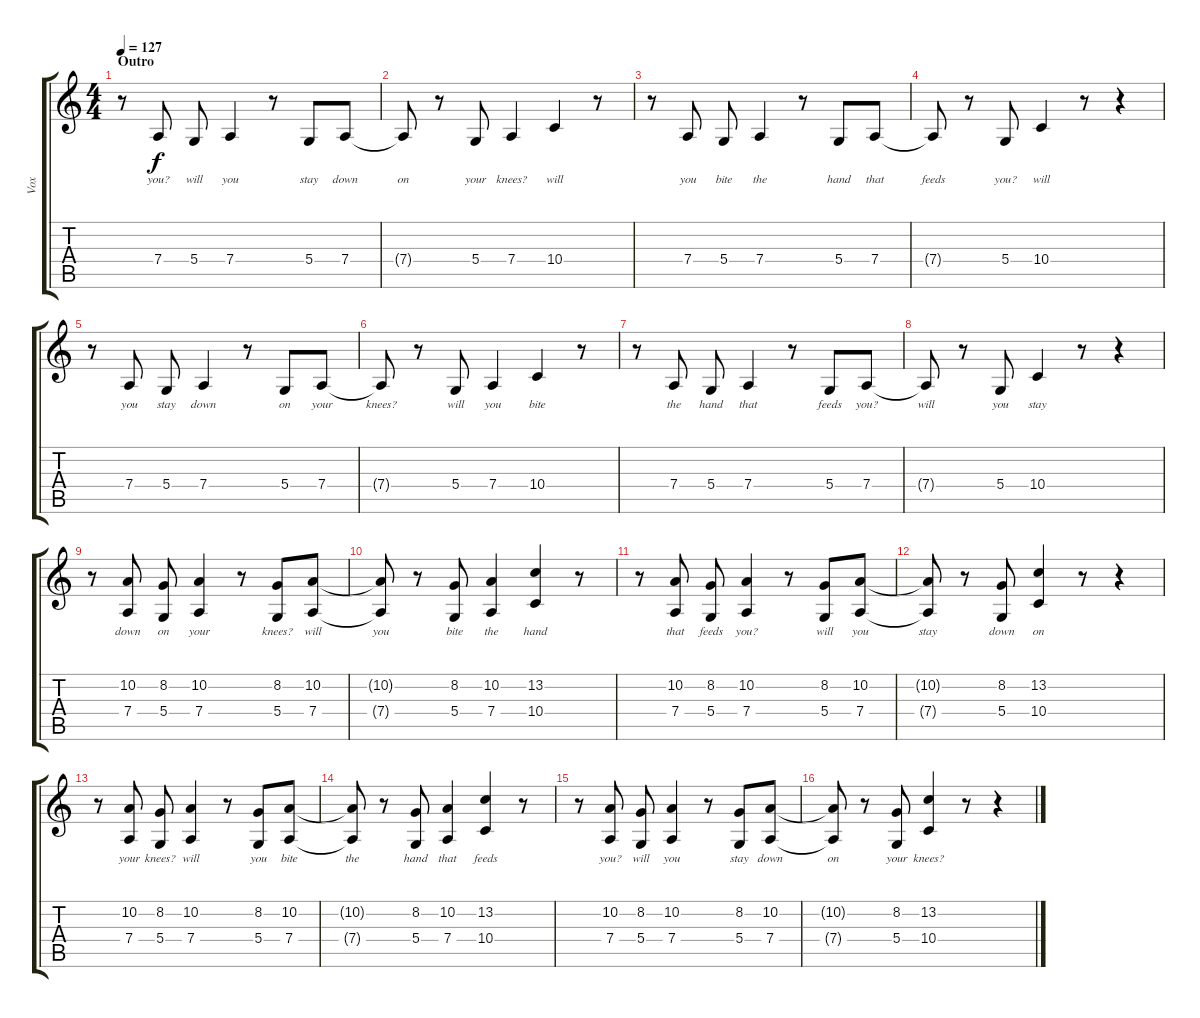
\track ("Vox" "Vox") {instrument violin}
\staff {score tabs}
\tuning (E4 B3 G3 D3 A2 E2) {hide}
\ts (4 4)
\section ("" "Outro")
\tempo 127
\clef g2
\ks c
r.8{dy f} 7.4.8{lyrics (0 "you?") lyrics (1 "") lyrics (2 "") lyrics (3 "") lyrics (4 "")} 5.4.8{lyrics (0 "will") lyrics (1 "") lyrics (2 "") lyrics (3 "") lyrics (4 "")} 7.4.4{lyrics (0 "you") lyrics (1 "") lyrics (2 "") lyrics (3 "") lyrics (4 "")} r.8 5.4.8{lyrics (0 "stay") lyrics (1 "") lyrics (2 "") lyrics (3 "") lyrics (4 "")} 7.4.8{lyrics (0 "down") lyrics (1 "") lyrics (2 "") lyrics (3 "") lyrics (4 "")} |
7.4{t}.8{lyrics (0 "on") lyrics (1 "") lyrics (2 "") lyrics (3 "") lyrics (4 "")} r.8 5.4.8{lyrics (0 "your") lyrics (1 "") lyrics (2 "") lyrics (3 "") lyrics (4 "")} 7.4.4{lyrics (0 "knees?") lyrics (1 "") lyrics (2 "") lyrics (3 "") lyrics (4 "")} 10.4.4{lyrics (0 "will") lyrics (1 "") lyrics (2 "") lyrics (3 "") lyrics (4 "")} r.8 |
r.8 7.4.8{lyrics (0 "you") lyrics (1 "") lyrics (2 "") lyrics (3 "") lyrics (4 "")} 5.4.8{lyrics (0 "bite") lyrics (1 "") lyrics (2 "") lyrics (3 "") lyrics (4 "")} 7.4.4{lyrics (0 "the") lyrics (1 "") lyrics (2 "") lyrics (3 "") lyrics (4 "")} r.8 5.4.8{lyrics (0 "hand") lyrics (1 "") lyrics (2 "") lyrics (3 "") lyrics (4 "")} 7.4.8{lyrics (0 "that") lyrics (1 "") lyrics (2 "") lyrics (3 "") lyrics (4 "")} |
7.4{t}.8{lyrics (0 "feeds") lyrics (1 "") lyrics (2 "") lyrics (3 "") lyrics (4 "")} r.8 5.4.8{lyrics (0 "you?") lyrics (1 "") lyrics (2 "") lyrics (3 "") lyrics (4 "")} 10.4.4{lyrics (0 "will") lyrics (1 "") lyrics (2 "") lyrics (3 "") lyrics (4 "")} r.8 r.4 |
r.8 7.4.8{lyrics (0 "you") lyrics (1 "") lyrics (2 "") lyrics (3 "") lyrics (4 "")} 5.4.8{lyrics (0 "stay") lyrics (1 "") lyrics (2 "") lyrics (3 "") lyrics (4 "")} 7.4.4{lyrics (0 "down") lyrics (1 "") lyrics (2 "") lyrics (3 "") lyrics (4 "")} r.8 5.4.8{lyrics (0 "on") lyrics (1 "") lyrics (2 "") lyrics (3 "") lyrics (4 "")} 7.4.8{lyrics (0 "your") lyrics (1 "") lyrics (2 "") lyrics (3 "") lyrics (4 "")} |
7.4{t}.8{lyrics (0 "knees?") lyrics (1 "") lyrics (2 "") lyrics (3 "") lyrics (4 "")} r.8 5.4.8{lyrics (0 "will") lyrics (1 "") lyrics (2 "") lyrics (3 "") lyrics (4 "")} 7.4.4{lyrics (0 "you") lyrics (1 "") lyrics (2 "") lyrics (3 "") lyrics (4 "")} 10.4.4{lyrics (0 "bite") lyrics (1 "") lyrics (2 "") lyrics (3 "") lyrics (4 "")} r.8 |
r.8 7.4.8{lyrics (0 "the") lyrics (1 "") lyrics (2 "") lyrics (3 "") lyrics (4 "")} 5.4.8{lyrics (0 "hand") lyrics (1 "") lyrics (2 "") lyrics (3 "") lyrics (4 "")} 7.4.4{lyrics (0 "that") lyrics (1 "") lyrics (2 "") lyrics (3 "") lyrics (4 "")} r.8 5.4.8{lyrics (0 "feeds") lyrics (1 "") lyrics (2 "") lyrics (3 "") lyrics (4 "")} 7.4.8{lyrics (0 "you?") lyrics (1 "") lyrics (2 "") lyrics (3 "") lyrics (4 "")} |
7.4{t}.8{lyrics (0 "will") lyrics (1 "") lyrics (2 "") lyrics (3 "") lyrics (4 "")} r.8 5.4.8{lyrics (0 "you") lyrics (1 "") lyrics (2 "") lyrics (3 "") lyrics (4 "")} 10.4.4{lyrics (0 "stay") lyrics (1 "") lyrics (2 "") lyrics (3 "") lyrics (4 "")} r.8 r.4 |
r.8 (10.2 7.4).8{lyrics (0 "down") lyrics (1 "") lyrics (2 "") lyrics (3 "") lyrics (4 "")} (8.2 5.4).8{lyrics (0 "on") lyrics (1 "") lyrics (2 "") lyrics (3 "") lyrics (4 "")} (10.2 7.4).4{lyrics (0 "your") lyrics (1 "") lyrics (2 "") lyrics (3 "") lyrics (4 "")} r.8 (8.2 5.4).8{lyrics (0 "knees?") lyrics (1 "") lyrics (2 "") lyrics (3 "") lyrics (4 "")} (10.2 7.4).8{lyrics (0 "will") lyrics (1 "") lyrics (2 "") lyrics (3 "") lyrics (4 "")} |
(10.2{t} 7.4{t}).8{lyrics (0 "you") lyrics (1 "") lyrics (2 "") lyrics (3 "") lyrics (4 "")} r.8 (8.2 5.4).8{lyrics (0 "bite") lyrics (1 "") lyrics (2 "") lyrics (3 "") lyrics (4 "")} (10.2 7.4).4{lyrics (0 "the") lyrics (1 "") lyrics (2 "") lyrics (3 "") lyrics (4 "")} (13.2 10.4).4{lyrics (0 "hand") lyrics (1 "") lyrics (2 "") lyrics (3 "") lyrics (4 "")} r.8 |
r.8 (10.2 7.4).8{lyrics (0 "that") lyrics (1 "") lyrics (2 "") lyrics (3 "") lyrics (4 "")} (8.2 5.4).8{lyrics (0 "feeds") lyrics (1 "") lyrics (2 "") lyrics (3 "") lyrics (4 "")} (10.2 7.4).4{lyrics (0 "you?") lyrics (1 "") lyrics (2 "") lyrics (3 "") lyrics (4 "")} r.8 (8.2 5.4).8{lyrics (0 "will") lyrics (1 "") lyrics (2 "") lyrics (3 "") lyrics (4 "")} (10.2 7.4).8{lyrics (0 "you") lyrics (1 "") lyrics (2 "") lyrics (3 "") lyrics (4 "")} |
(10.2{t} 7.4{t}).8{lyrics (0 "stay") lyrics (1 "") lyrics (2 "") lyrics (3 "") lyrics (4 "")} r.8 (8.2 5.4).8{lyrics (0 "down") lyrics (1 "") lyrics (2 "") lyrics (3 "") lyrics (4 "")} (13.2 10.4).4{lyrics (0 "on") lyrics (1 "") lyrics (2 "") lyrics (3 "") lyrics (4 "")} r.8 r.4 |
r.8 (10.2 7.4).8{lyrics (0 "your") lyrics (1 "") lyrics (2 "") lyrics (3 "") lyrics (4 "")} (8.2 5.4).8{lyrics (0 "knees?") lyrics (1 "") lyrics (2 "") lyrics (3 "") lyrics (4 "")} (10.2 7.4).4{lyrics (0 "will") lyrics (1 "") lyrics (2 "") lyrics (3 "") lyrics (4 "")} r.8 (8.2 5.4).8{lyrics (0 "you") lyrics (1 "") lyrics (2 "") lyrics (3 "") lyrics (4 "")} (10.2 7.4).8{lyrics (0 "bite") lyrics (1 "") lyrics (2 "") lyrics (3 "") lyrics (4 "")} |
(10.2{t} 7.4{t}).8{lyrics (0 "the") lyrics (1 "") lyrics (2 "") lyrics (3 "") lyrics (4 "")} r.8 (8.2 5.4).8{lyrics (0 "hand") lyrics (1 "") lyrics (2 "") lyrics (3 "") lyrics (4 "")} (10.2 7.4).4{lyrics (0 "that") lyrics (1 "") lyrics (2 "") lyrics (3 "") lyrics (4 "")} (13.2 10.4).4{lyrics (0 "feeds") lyrics (1 "") lyrics (2 "") lyrics (3 "") lyrics (4 "")} r.8 |
r.8 (10.2 7.4).8{lyrics (0 "you?") lyrics (1 "") lyrics (2 "") lyrics (3 "") lyrics (4 "")} (8.2 5.4).8{lyrics (0 "will") lyrics (1 "") lyrics (2 "") lyrics (3 "") lyrics (4 "")} (10.2 7.4).4{lyrics (0 "you") lyrics (1 "") lyrics (2 "") lyrics (3 "") lyrics (4 "")} r.8 (8.2 5.4).8{lyrics (0 "stay") lyrics (1 "") lyrics (2 "") lyrics (3 "") lyrics (4 "")} (10.2 7.4).8{lyrics (0 "down") lyrics (1 "") lyrics (2 "") lyrics (3 "") lyrics (4 "")} |
(10.2{t} 7.4{t}).8{lyrics (0 "on") lyrics (1 "") lyrics (2 "") lyrics (3 "") lyrics (4 "")} r.8 (8.2 5.4).8{lyrics (0 "your") lyrics (1 "") lyrics (2 "") lyrics (3 "") lyrics (4 "")} (13.2 10.4).4{lyrics (0 "knees?") lyrics (1 "") lyrics (2 "") lyrics (3 "") lyrics (4 "")} r.8 r.4
